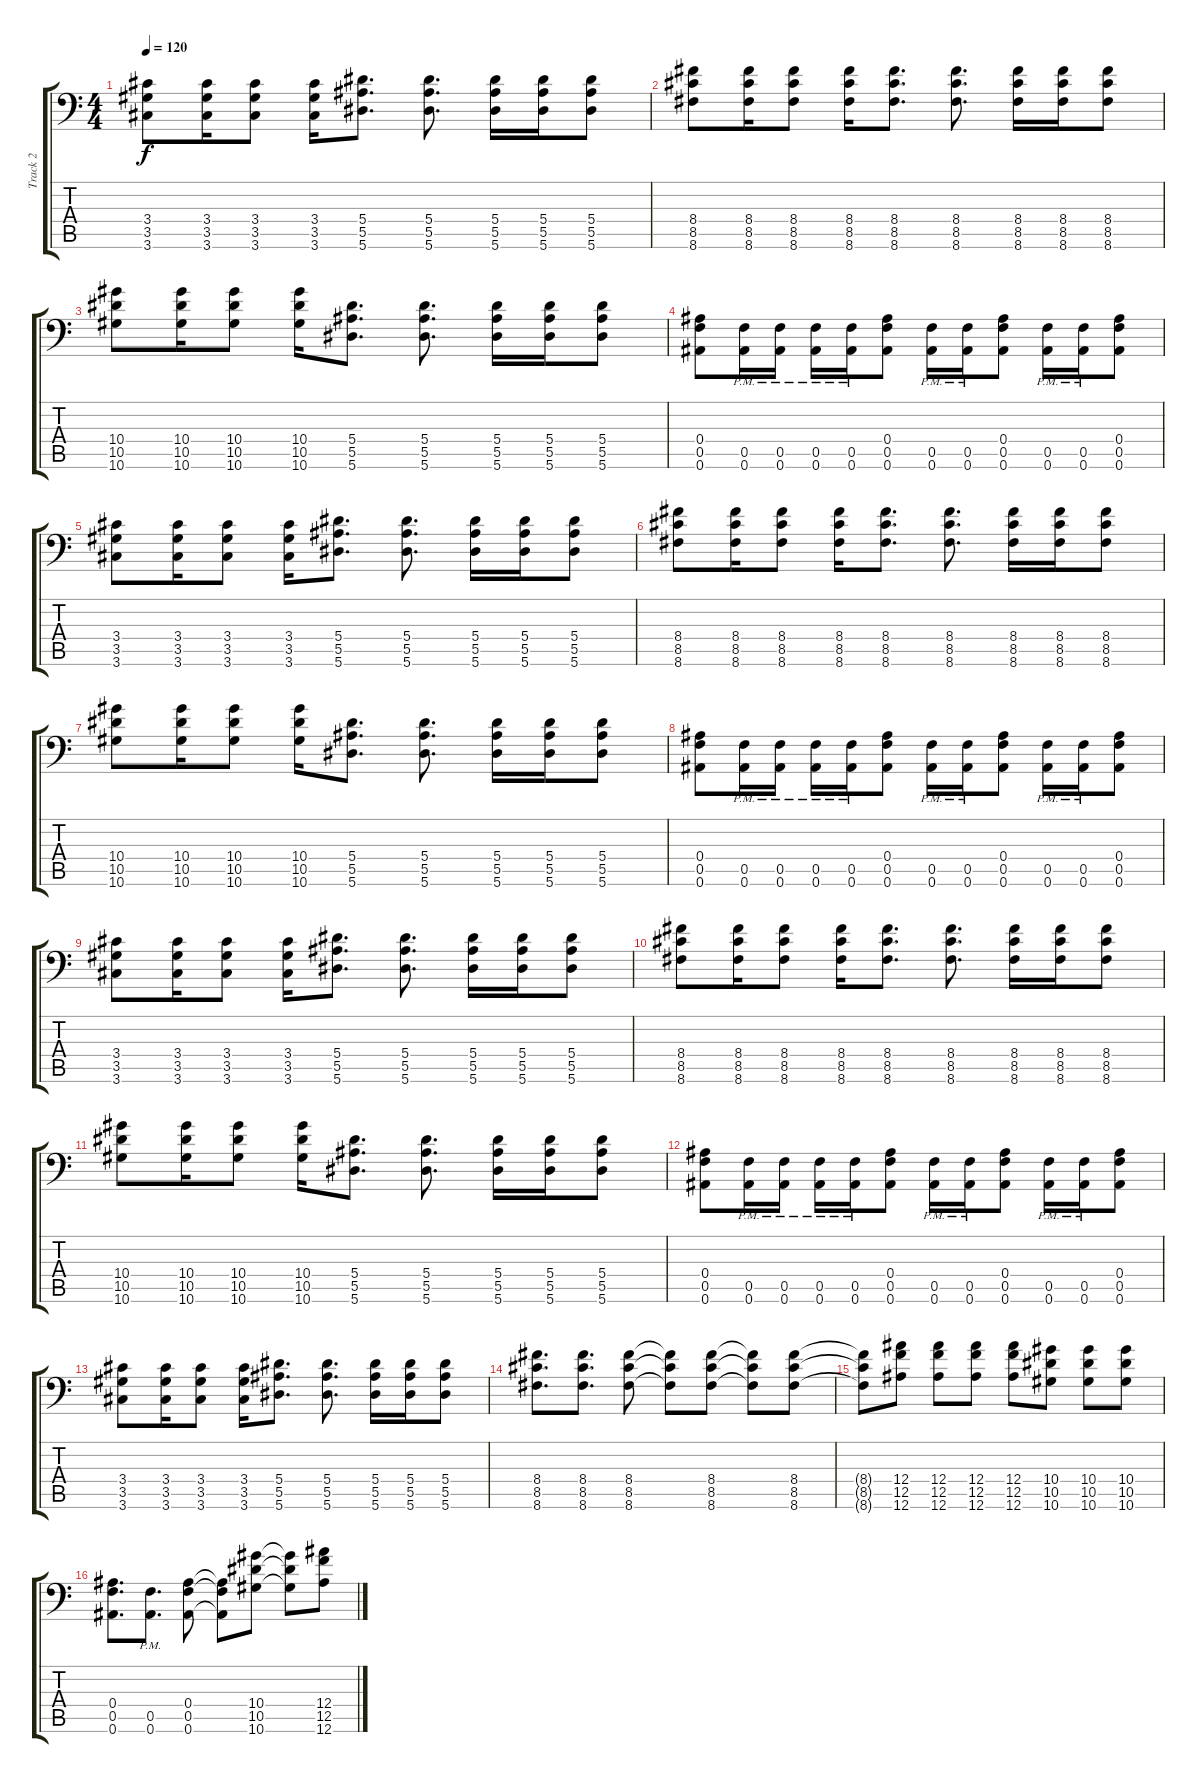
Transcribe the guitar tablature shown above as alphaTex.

\track ("Track 2" "Track 2") {instrument distortionguitar}
\staff {score tabs}
\tuning (C4 G3 Eb3 Bb2 F2 Bb1) {hide}
\ts (4 4)
\tempo 120
\clef f4
\ks c
(3.4 3.5 3.6).8{dy f} (3.4 3.5 3.6).16 (3.4 3.5 3.6).8 (3.4 3.5 3.6).16 (5.4 5.5 5.6).8{d} (5.4 5.5 5.6).8{d} (5.4 5.5 5.6).16 (5.4 5.5 5.6).16 (5.4 5.5 5.6).8 |
(8.4 8.5 8.6).8 (8.4 8.5 8.6).16 (8.4 8.5 8.6).8 (8.4 8.5 8.6).16 (8.4 8.5 8.6).8{d} (8.4 8.5 8.6).8{d} (8.4 8.5 8.6).16 (8.4 8.5 8.6).16 (8.4 8.5 8.6).8 |
(10.4 10.5 10.6).8 (10.4 10.5 10.6).16 (10.4 10.5 10.6).8 (10.4 10.5 10.6).16 (5.4 5.5 5.6).8{d} (5.4 5.5 5.6).8{d} (5.4 5.5 5.6).16 (5.4 5.5 5.6).16 (5.4 5.5 5.6).8 |
(0.4 0.5 0.6).8 (0.5{pm} 0.6{pm}).16 (0.5{pm} 0.6{pm}).16 (0.5{pm} 0.6{pm}).16 (0.5{pm} 0.6{pm}).16 (0.4 0.5 0.6).8 (0.5{pm} 0.6{pm}).16 (0.5{pm} 0.6{pm}).16 (0.4 0.5 0.6).8 (0.5{pm} 0.6{pm}).16 (0.5{pm} 0.6{pm}).16 (0.4 0.5 0.6).8 |
(3.4 3.5 3.6).8 (3.4 3.5 3.6).16 (3.4 3.5 3.6).8 (3.4 3.5 3.6).16 (5.4 5.5 5.6).8{d} (5.4 5.5 5.6).8{d} (5.4 5.5 5.6).16 (5.4 5.5 5.6).16 (5.4 5.5 5.6).8 |
(8.4 8.5 8.6).8 (8.4 8.5 8.6).16 (8.4 8.5 8.6).8 (8.4 8.5 8.6).16 (8.4 8.5 8.6).8{d} (8.4 8.5 8.6).8{d} (8.4 8.5 8.6).16 (8.4 8.5 8.6).16 (8.4 8.5 8.6).8 |
(10.4 10.5 10.6).8 (10.4 10.5 10.6).16 (10.4 10.5 10.6).8 (10.4 10.5 10.6).16 (5.4 5.5 5.6).8{d} (5.4 5.5 5.6).8{d} (5.4 5.5 5.6).16 (5.4 5.5 5.6).16 (5.4 5.5 5.6).8 |
(0.4 0.5 0.6).8 (0.5{pm} 0.6{pm}).16 (0.5{pm} 0.6{pm}).16 (0.5{pm} 0.6{pm}).16 (0.5{pm} 0.6{pm}).16 (0.4 0.5 0.6).8 (0.5{pm} 0.6{pm}).16 (0.5{pm} 0.6{pm}).16 (0.4 0.5 0.6).8 (0.5{pm} 0.6{pm}).16 (0.5{pm} 0.6{pm}).16 (0.4 0.5 0.6).8 |
(3.4 3.5 3.6).8 (3.4 3.5 3.6).16 (3.4 3.5 3.6).8 (3.4 3.5 3.6).16 (5.4 5.5 5.6).8{d} (5.4 5.5 5.6).8{d} (5.4 5.5 5.6).16 (5.4 5.5 5.6).16 (5.4 5.5 5.6).8 |
(8.4 8.5 8.6).8 (8.4 8.5 8.6).16 (8.4 8.5 8.6).8 (8.4 8.5 8.6).16 (8.4 8.5 8.6).8{d} (8.4 8.5 8.6).8{d} (8.4 8.5 8.6).16 (8.4 8.5 8.6).16 (8.4 8.5 8.6).8 |
(10.4 10.5 10.6).8 (10.4 10.5 10.6).16 (10.4 10.5 10.6).8 (10.4 10.5 10.6).16 (5.4 5.5 5.6).8{d} (5.4 5.5 5.6).8{d} (5.4 5.5 5.6).16 (5.4 5.5 5.6).16 (5.4 5.5 5.6).8 |
(0.4 0.5 0.6).8 (0.5{pm} 0.6{pm}).16 (0.5{pm} 0.6{pm}).16 (0.5{pm} 0.6{pm}).16 (0.5{pm} 0.6{pm}).16 (0.4 0.5 0.6).8 (0.5{pm} 0.6{pm}).16 (0.5{pm} 0.6{pm}).16 (0.4 0.5 0.6).8 (0.5{pm} 0.6{pm}).16 (0.5{pm} 0.6{pm}).16 (0.4 0.5 0.6).8 |
(3.4 3.5 3.6).8 (3.4 3.5 3.6).16 (3.4 3.5 3.6).8 (3.4 3.5 3.6).16 (5.4 5.5 5.6).8{d} (5.4 5.5 5.6).8{d} (5.4 5.5 5.6).16 (5.4 5.5 5.6).16 (5.4 5.5 5.6).8 |
(8.4 8.5 8.6).8{d} (8.4 8.5 8.6).8{d} (8.4 8.5 8.6).8 (8.4{t} 8.5{t} 8.6{t}).8 (8.4 8.5 8.6).8 (8.4{t} 8.5{t} 8.6{t}).8 (8.4 8.5 8.6).8 |
(8.4{t} 8.5{t} 8.6{t}).8 (12.4 12.5 12.6).8 (12.4 12.5 12.6).8 (12.4 12.5 12.6).8 (12.4 12.5 12.6).8 (10.4 10.5 10.6).8 (10.4 10.5 10.6).8 (10.4 10.5 10.6).8 |
(0.4 0.5 0.6).8{d} (0.5{pm} 0.6{pm}).8{d} (0.4 0.5 0.6).8 (0.4{t} 0.5{t} 0.6{t}).8 (10.4 10.5 10.6).8 (10.4{t} 10.5{t} 10.6{t}).8 (12.4 12.5 12.6).8
